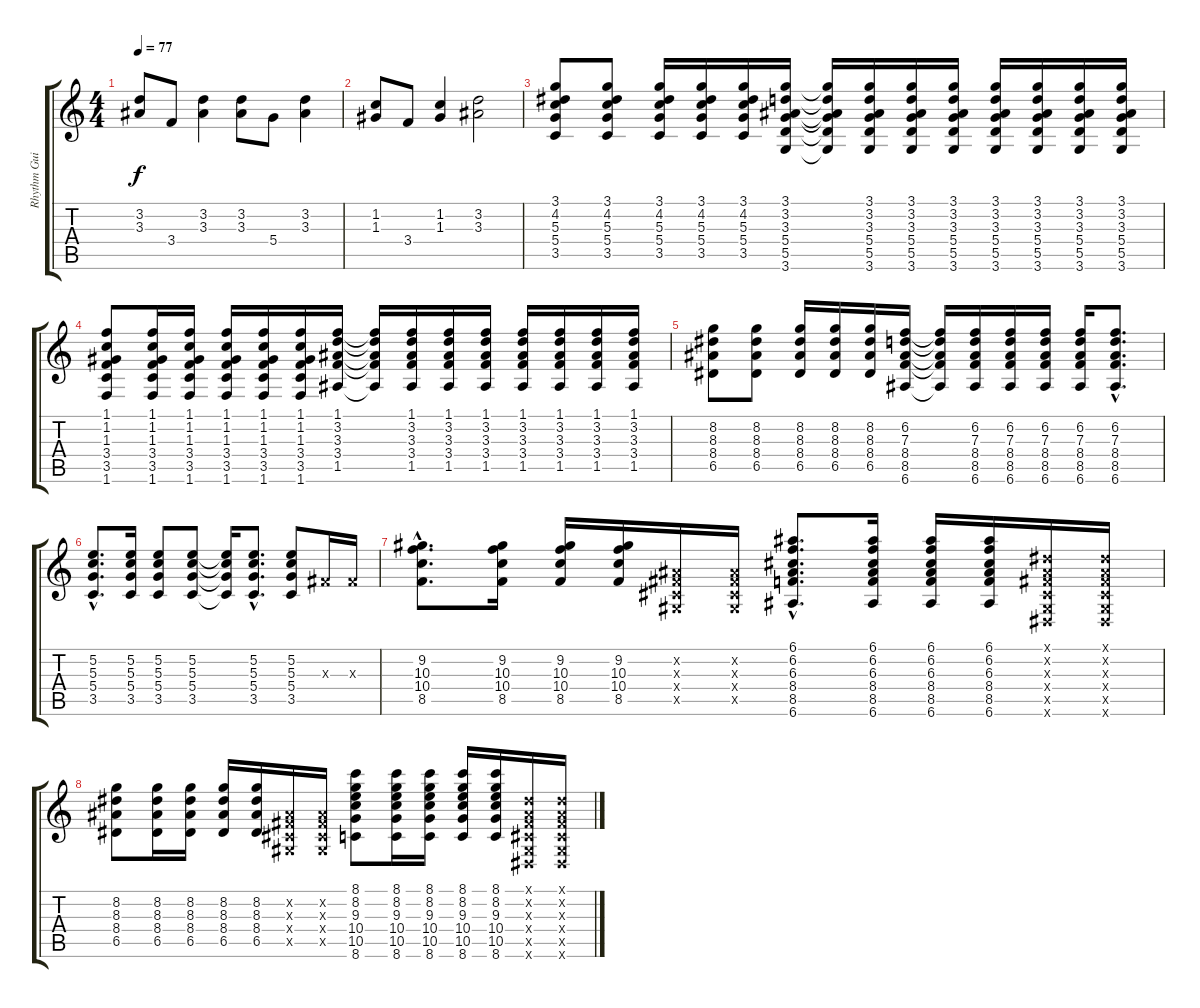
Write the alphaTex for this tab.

\track ("Rhythm Guitar" "Rhythm Gui") {instrument electricguitarclean}
\staff {score tabs}
\tuning (E4 B3 G3 D3 A2 E2) {hide}
\ts (4 4)
\tempo 77
\clef g2
\ks c
(3.2 3.3).8{dy f} 3.4.8 (3.2 3.3).4 (3.2 3.3).8 5.4.8 (3.2 3.3).4 |
(1.2 1.3).8 3.4.8 (1.2 1.3).4 (3.2 3.3).2 |
(3.1 4.2 5.3 5.4 3.5).8 (3.1 4.2 5.3 5.4 3.5).8 (3.1 4.2 5.3 5.4 3.5).16 (3.1 4.2 5.3 5.4 3.5).16 (3.1 4.2 5.3 5.4 3.5).16 (3.1 3.2 3.3 5.4 5.5 3.6).16 (3.1{t} 3.2{t} 3.3{t} 5.4{t} 5.5{t} 3.6{t}).16 (3.1 3.2 3.3 5.4 5.5 3.6).16 (3.1 3.2 3.3 5.4 5.5 3.6).16 (3.1 3.2 3.3 5.4 5.5 3.6).16 (3.1 3.2 3.3 5.4 5.5 3.6).16 (3.1 3.2 3.3 5.4 5.5 3.6).16 (3.1 3.2 3.3 5.4 5.5 3.6).16 (3.1 3.2 3.3 5.4 5.5 3.6).16 |
(1.1 1.2 1.3 3.4 3.5 1.6).8 (1.1 1.2 1.3 3.4 3.5 1.6).16 (1.1 1.2 1.3 3.4 3.5 1.6).16 (1.1 1.2 1.3 3.4 3.5 1.6).16 (1.1 1.2 1.3 3.4 3.5 1.6).16 (1.1 1.2 1.3 3.4 3.5 1.6).16 (1.1 3.2 3.3 3.4 1.5).16 (1.1{t} 3.2{t} 3.3{t} 3.4{t} 1.5{t}).16 (1.1 3.2 3.3 3.4 1.5).16 (1.1 3.2 3.3 3.4 1.5).16 (1.1 3.2 3.3 3.4 1.5).16 (1.1 3.2 3.3 3.4 1.5).16 (1.1 3.2 3.3 3.4 1.5).16 (1.1 3.2 3.3 3.4 1.5).16 (1.1 3.2 3.3 3.4 1.5).16 |
(8.2 8.3 8.4 6.5).8 (8.2 8.3 8.4 6.5).8 (8.2 8.3 8.4 6.5).16 (8.2 8.3 8.4 6.5).16 (8.2 8.3 8.4 6.5).16 (6.2 7.3 8.4 8.5 6.6).16 (6.2{t} 7.3{t} 8.4{t} 8.5{t} 6.6{t}).16 (6.2 7.3 8.4 8.5 6.6).16 (6.2 7.3 8.4 8.5 6.6).16 (6.2 7.3 8.4 8.5 6.6).16 (6.2 7.3 8.4 8.5 6.6).16 (6.2{hac} 7.3{hac} 8.4{hac} 8.5{hac} 6.6{hac}).8{d} |
(5.2{hac} 5.3{hac} 5.4{hac} 3.5{hac}).8{d} (5.2 5.3 5.4 3.5).16 (5.2 5.3 5.4 3.5).8 (5.2 5.3 5.4 3.5).8 (5.2{t} 5.3{t} 5.4{t} 3.5{t}).16 (5.2{hac} 5.3{hac} 5.4{hac} 3.5{hac}).8{d} (5.2 5.3 5.4 3.5).8 -1.3{x}.16 -1.3{x}.16 |
(9.2{hac} 10.3{hac} 10.4{hac} 8.5{hac}).8{d} (9.2 10.3 10.4 8.5).16 (9.2 10.3 10.4 8.5).16 (9.2 10.3 10.4 8.5).16 (-1.2{x} -1.3{x} -1.4{x} -1.5{x}).16 (-1.2{x} -1.3{x} -1.4{x} -1.5{x}).16 (6.1{hac} 6.2{hac} 6.3{hac} 8.4{hac} 8.5{hac} 6.6{hac}).8{d} (6.1 6.2 6.3 8.4 8.5 6.6).16 (6.1 6.2 6.3 8.4 8.5 6.6).16 (6.1 6.2 6.3 8.4 8.5 6.6).16 (-1.1{x} -1.2{x} -1.3{x} -1.4{x} -1.5{x} -1.6{x}).16 (-1.1{x} -1.2{x} -1.3{x} -1.4{x} -1.5{x} -1.6{x}).16 |
(8.2 8.3 8.4 6.5).8 (8.2 8.3 8.4 6.5).16 (8.2 8.3 8.4 6.5).16 (8.2 8.3 8.4 6.5).16 (8.2 8.3 8.4 6.5).16 (-1.2{x} -1.3{x} -1.4{x} -1.5{x}).16 (-1.2{x} -1.3{x} -1.4{x} -1.5{x}).16 (8.1 8.2 9.3 10.4 10.5 8.6).8 (8.1 8.2 9.3 10.4 10.5 8.6).16 (8.1 8.2 9.3 10.4 10.5 8.6).16 (8.1 8.2 9.3 10.4 10.5 8.6).16 (8.1 8.2 9.3 10.4 10.5 8.6).16 (-1.1{x} -1.2{x} -1.3{x} -1.4{x} -1.5{x} -1.6{x}).16 (-1.1{x} -1.2{x} -1.3{x} -1.4{x} -1.5{x} -1.6{x}).16
